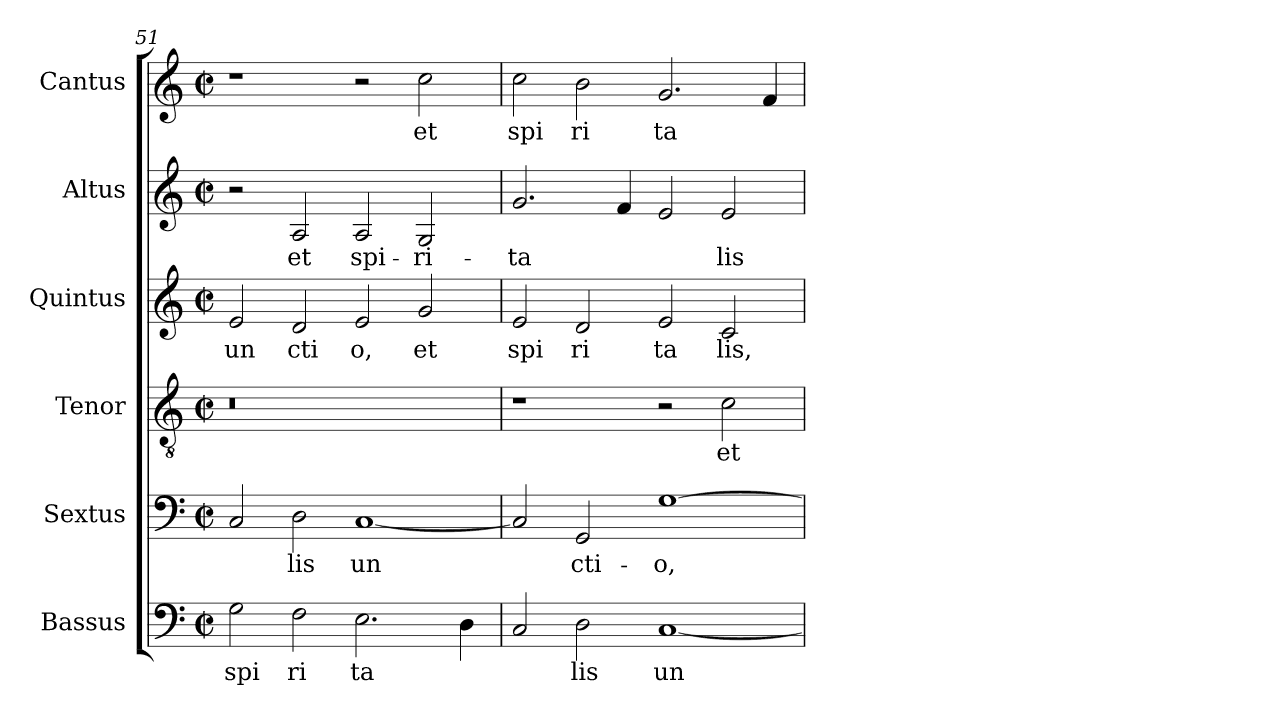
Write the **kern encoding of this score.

**kern	**text	**kern	**text	**kern	**text	**kern	**text	**kern	**text	**kern	**text
*part6	*part6	*part5	*part5	*part4	*part4	*part3	*part3	*part2	*part2	*part1	*part1
*staff6	*staff6	*staff5	*staff5	*staff4	*staff4	*staff3	*staff3	*staff2	*staff2	*staff1	*staff1
*I"Bassus	*	*I"Sextus	*	*I"Tenor	*	*I"Quintus	*	*I"Altus	*	*I"Cantus	*
*I'Bassus	*	*I'Sextus	*	*I'Tenor	*	*I'Quintus	*	*I'Altus	*	*I'Cantus	*
*clefF4	*	*clefF4	*	*clefGv2	*	*clefG2	*	*clefG2	*	*clefG2	*
*k[]	*	*k[]	*	*k[]	*	*k[]	*	*k[]	*	*k[]	*
*C:	*	*C:	*	*C:	*	*C:	*	*C:	*	*C:	*
*M2/2	*	*M2/2	*	*M2/2	*	*M2/2	*	*M2/2	*	*M2/2	*
*met(c|)	*	*met(c|)	*	*met(c|)	*	*met(c|)	*	*met(c|)	*	*met(c|)	*
=51	=51	=51	=51	=51	=51	=51	=51	=51	=51	=51	=51
!	!LO:LY:b:cj	!	!LO:LY:b:cj	!	!	!	!LO:LY:b:cj	!	!	!	!
2G\	spi	2C/	--	0r	.	2e/	un	2r	.	1r	.
!	!LO:LY:b:cj	!	!LO:LY:b:cj	!	!	!	!LO:LY:b:cj	!	!LO:LY:b:cj	!	!
2F\	ri	2D\	-lis	.	.	2d/	cti	2A/	et	.	.
!	!LO:LY:b:cj	!	!LO:LY:b:cj	!	!	!	!LO:LY:b:cj	!	!LO:LY:b:cj	!	!
2.E\	ta	[<1C	un-	.	.	2e/	o,	2A/	spi-	2r	.
!	!	!	!	!	!	!	!LO:LY:b:cj	!	!LO:LY:b:cj	!	!LO:LY:b:cj
.	.	.	.	.	.	2g/	et	2G/	-ri-	2cc\	et
!	!LO:LY:b:cj	!	!	!	!	!	!	!	!	!	!
4D\	.	.	.	.	.	.	.	.	.	.	.
=52	=52	=52	=52	=52	=52	=52	=52	=52	=52	=52	=52
!	!LO:LY:b:cj	!	!LO:LY:b:cj	!	!	!	!LO:LY:b:cj	!	!LO:LY:b:cj	!	!LO:LY:b:cj
2C/	.	2C/]	--	1r	.	2e/	spi	2.g/	-ta-	2cc\	spi
!	!LO:LY:b:cj	!	!LO:LY:b:cj	!	!	!	!LO:LY:b:cj	!	!	!	!LO:LY:b:cj
2D\	lis	2GG/	-cti-	.	.	2d/	ri	.	.	2b\	ri
!	!	!	!	!	!	!	!	!	!LO:LY:b:cj	!	!
.	.	.	.	.	.	.	.	4f/	--	.	.
!	!LO:LY:b:cj	!	!LO:LY:b:cj	!	!	!	!LO:LY:b:cj	!	!LO:LY:b:cj	!	!LO:LY:b:cj
[<1C	un	[>1G	-o,	2r	.	2e/	ta	2e/	--	2.g/	ta
!	!	!	!	!	!LO:LY:b:cj	!	!LO:LY:b:cj	!	!LO:LY:b:cj	!	!
.	.	.	.	2c\	et	2c/	lis,	2e/	-lis	.	.
!	!	!	!	!	!	!	!	!	!	!	!LO:LY:b:cj
.	.	.	.	.	.	.	.	.	.	4f/	.
=	=	=	=	=	=	=	=	=	=	=	=
*-	*-	*-	*-	*-	*-	*-	*-	*-	*-	*-	*-
